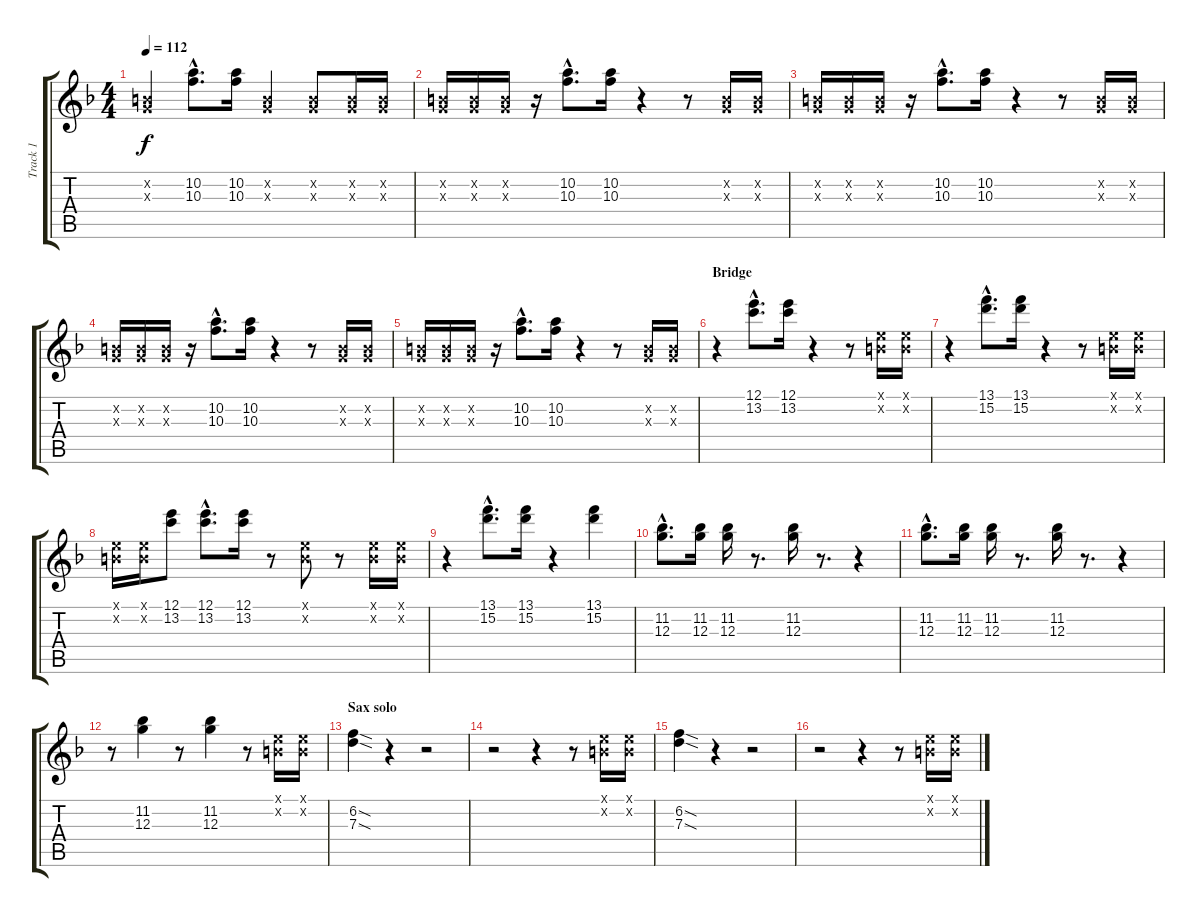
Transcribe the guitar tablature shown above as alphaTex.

\track ("Track 1" "Track 1") {instrument electricguitarclean}
\staff {score tabs}
\tuning (E4 B3 G3 D3 A2 E2) {hide}
\ts (4 4)
\tempo 112
\clef g2
\ks f
(0.2{x} 0.3{x}).4{dy f} (10.2{hac} 10.3{hac}).8{d} (10.2 10.3).16 (0.2{x} 0.3{x}).4 (0.2{x} 0.3{x}).8 (0.2{x} 0.3{x}).16 (0.2{x} 0.3{x}).16 |
(0.2{x} 0.3{x}).16 (0.2{x} 0.3{x}).16 (0.2{x} 0.3{x}).16 r.16 (10.2{hac} 10.3{hac}).8{d} (10.2 10.3).16 r.4 r.8 (0.2{x} 0.3{x}).16 (0.2{x} 0.3{x}).16 |
(0.2{x} 0.3{x}).16 (0.2{x} 0.3{x}).16 (0.2{x} 0.3{x}).16 r.16 (10.2{hac} 10.3{hac}).8{d} (10.2 10.3).16 r.4 r.8 (0.2{x} 0.3{x}).16 (0.2{x} 0.3{x}).16 |
(0.2{x} 0.3{x}).16 (0.2{x} 0.3{x}).16 (0.2{x} 0.3{x}).16 r.16 (10.2{hac} 10.3{hac}).8{d} (10.2 10.3).16 r.4 r.8 (0.2{x} 0.3{x}).16 (0.2{x} 0.3{x}).16 |
(0.2{x} 0.3{x}).16 (0.2{x} 0.3{x}).16 (0.2{x} 0.3{x}).16 r.16 (10.2{hac} 10.3{hac}).8{d} (10.2 10.3).16 r.4 r.8 (0.2{x} 0.3{x}).16 (0.2{x} 0.3{x}).16 |
\section ("" "Bridge")
r.4 (12.1{hac} 13.2{hac}).8{d} (12.1 13.2).16 r.4 r.8 (0.1{x} 0.2{x}).16 (0.1{x} 0.2{x}).16 |
r.4 (13.1{hac} 15.2{hac}).8{d} (13.1 15.2).16 r.4 r.8 (0.1{x} 0.2{x}).16 (0.1{x} 0.2{x}).16 |
(0.1{x} 0.2{x}).16 (0.1{x} 0.2{x}).16 (12.1 13.2).8 (12.1{hac} 13.2{hac}).8{d} (12.1 13.2).16 r.8 (0.1{x} 0.2{x}).8 r.8 (0.1{x} 0.2{x}).16 (0.1{x} 0.2{x}).16 |
r.4 (13.1{hac} 15.2{hac}).8{d} (13.1 15.2).16 r.4 (13.1 15.2).4 |
(11.2{hac} 12.3{hac}).8{d} (11.2 12.3).16 (11.2 12.3).16 r.8{d} (11.2 12.3).16 r.8{d} r.4 |
(11.2{hac} 12.3{hac}).8{d} (11.2 12.3).16 (11.2 12.3).16 r.8{d} (11.2 12.3).16 r.8{d} r.4 |
r.8 (11.2 12.3).4 r.8 (11.2 12.3).4 r.8 (0.1{x} 0.2{x}).16 (0.1{x} 0.2{x}).16 |
\section ("" "Sax solo")
(6.2{sod} 7.3{sod}).4 r.4 r.2 |
r.2 r.4 r.8 (0.1{x} 0.2{x}).16 (0.1{x} 0.2{x}).16 |
(6.2{sod} 7.3{sod}).4 r.4 r.2 |
r.2 r.4 r.8 (0.1{x} 0.2{x}).16 (0.1{x} 0.2{x}).16
